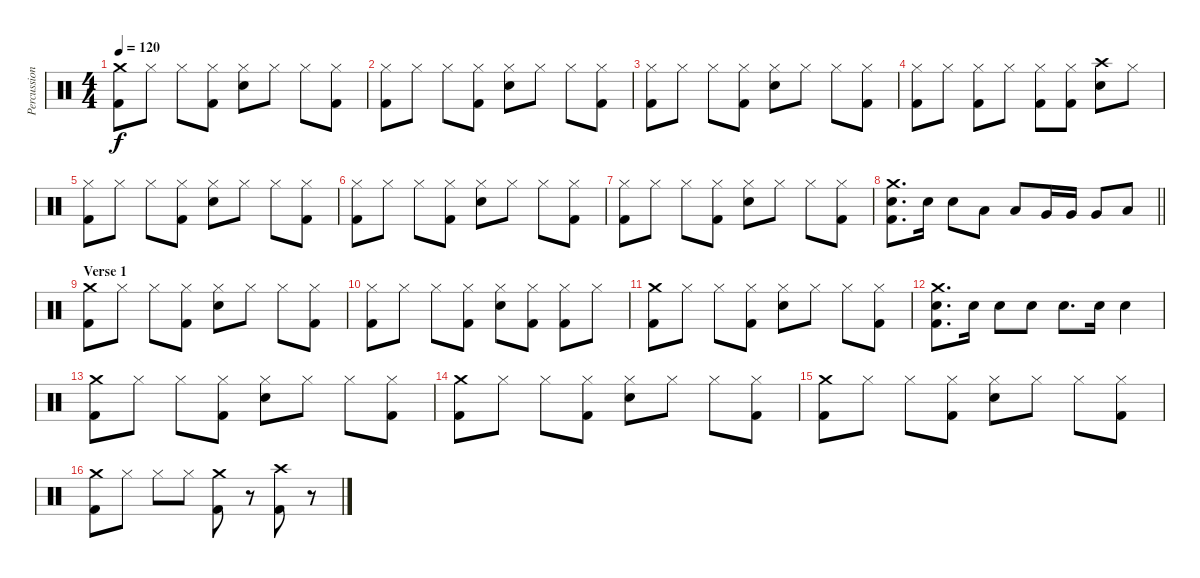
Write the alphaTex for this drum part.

\track ("Percussion" "Percussion") {instrument percussion}
\staff {score}
\articulation defaults
\ts (4 4)
\tempo 120
\clef neutral
\ks c
("Crash medium (hit)" "Kick (hit) 2").8{dy f} "Hi-Hat (closed)".8 "Hi-Hat (closed)".8 ("Hi-Hat (closed)" "Kick (hit) 2").8 ("Hi-Hat (closed)" "Snare (hit) 2").8 "Hi-Hat (closed)".8 "Hi-Hat (closed)".8 ("Hi-Hat (closed)" "Kick (hit) 2").8 |
("Hi-Hat (closed)" "Kick (hit) 2").8 "Hi-Hat (closed)".8 "Hi-Hat (closed)".8 ("Hi-Hat (closed)" "Kick (hit) 2").8 ("Hi-Hat (closed)" "Snare (hit) 2").8 "Hi-Hat (closed)".8 "Hi-Hat (closed)".8 ("Hi-Hat (closed)" "Kick (hit) 2").8 |
("Hi-Hat (closed)" "Kick (hit) 2").8 "Hi-Hat (closed)".8 "Hi-Hat (closed)".8 ("Hi-Hat (closed)" "Kick (hit) 2").8 ("Hi-Hat (closed)" "Snare (hit) 2").8 "Hi-Hat (closed)".8 "Hi-Hat (closed)".8 ("Hi-Hat (closed)" "Kick (hit) 2").8 |
("Hi-Hat (closed)" "Kick (hit) 2").8 "Hi-Hat (closed)".8 ("Hi-Hat (closed)" "Kick (hit) 2").8 "Hi-Hat (closed)".8 ("Hi-Hat (closed)" "Kick (hit) 2").8 ("Hi-Hat (closed)" "Kick (hit) 2").8 ("Crash high (hit)" "Snare (hit) 2").8 "Hi-Hat (closed)".8 |
("Hi-Hat (closed)" "Kick (hit) 2").8 "Hi-Hat (closed)".8 "Hi-Hat (closed)".8 ("Hi-Hat (closed)" "Kick (hit) 2").8 ("Hi-Hat (closed)" "Snare (hit) 2").8 "Hi-Hat (closed)".8 "Hi-Hat (closed)".8 ("Hi-Hat (closed)" "Kick (hit) 2").8 |
("Hi-Hat (closed)" "Kick (hit) 2").8 "Hi-Hat (closed)".8 "Hi-Hat (closed)".8 ("Hi-Hat (closed)" "Kick (hit) 2").8 ("Hi-Hat (closed)" "Snare (hit) 2").8 "Hi-Hat (closed)".8 "Hi-Hat (closed)".8 ("Hi-Hat (closed)" "Kick (hit) 2").8 |
("Hi-Hat (closed)" "Kick (hit) 2").8 "Hi-Hat (closed)".8 "Hi-Hat (closed)".8 ("Hi-Hat (closed)" "Kick (hit) 2").8 ("Hi-Hat (closed)" "Snare (hit) 2").8 "Hi-Hat (closed)".8 "Hi-Hat (closed)".8 ("Hi-Hat (closed)" "Kick (hit) 2").8 |
\barLineRight lightlight
("Crash medium (hit)" "Snare (hit) 2" "Kick (hit) 2").8{d} "Snare (hit) 2".16 "Snare (hit) 2".8 "Low Tom (hit)".8 "Low Tom (hit)".8 "Very Low Tom (hit)".16 "Very Low Tom (hit)".16 "Very Low Tom (hit)".8 "Low Floor Tom (hit)".8 |
\section ("" "Verse 1")
\ks aminor
("Crash medium (hit)" "Kick (hit) 2").8 "Hi-Hat (closed)".8 "Hi-Hat (closed)".8 ("Hi-Hat (closed)" "Kick (hit) 2").8 ("Hi-Hat (closed)" "Snare (hit) 2").8 "Hi-Hat (closed)".8 "Hi-Hat (closed)".8 ("Hi-Hat (closed)" "Kick (hit) 2").8 |
("Hi-Hat (closed)" "Kick (hit) 2").8 "Hi-Hat (closed)".8 "Hi-Hat (closed)".8 ("Hi-Hat (closed)" "Kick (hit) 2").8 ("Hi-Hat (closed)" "Snare (hit) 2").8 ("Hi-Hat (closed)" "Kick (hit) 2").8 ("Hi-Hat (closed)" "Kick (hit) 2").8 "Hi-Hat (closed)".8 |
("Crash medium (hit)" "Kick (hit) 2").8 "Hi-Hat (closed)".8 "Hi-Hat (closed)".8 ("Hi-Hat (closed)" "Kick (hit) 2").8 ("Hi-Hat (closed)" "Snare (hit) 2").8 "Hi-Hat (closed)".8 "Hi-Hat (closed)".8 ("Hi-Hat (closed)" "Kick (hit) 2").8 |
("Crash medium (hit)" "Snare (hit) 2" "Kick (hit) 2").8{d} "Snare (hit) 2".16 "Snare (hit) 2".8 "Snare (hit) 2".8 "Snare (hit) 2".8{d} "Snare (hit) 2".16 "Snare (hit) 2".4 |
("Crash medium (hit)" "Kick (hit) 2").8 "Hi-Hat (closed)".8 "Hi-Hat (closed)".8 ("Hi-Hat (closed)" "Kick (hit) 2").8 ("Hi-Hat (closed)" "Snare (hit) 2").8 "Hi-Hat (closed)".8 "Hi-Hat (closed)".8 ("Hi-Hat (closed)" "Kick (hit) 2").8 |
("Crash medium (hit)" "Kick (hit) 2").8 "Hi-Hat (closed)".8 "Hi-Hat (closed)".8 ("Hi-Hat (closed)" "Kick (hit) 2").8 ("Hi-Hat (closed)" "Snare (hit) 2").8 "Hi-Hat (closed)".8 "Hi-Hat (closed)".8 ("Hi-Hat (closed)" "Kick (hit) 2").8 |
("Crash medium (hit)" "Kick (hit) 2").8 "Hi-Hat (closed)".8 "Hi-Hat (closed)".8 ("Hi-Hat (closed)" "Kick (hit) 2").8 ("Hi-Hat (closed)" "Snare (hit) 2").8 "Hi-Hat (closed)".8 "Hi-Hat (closed)".8 ("Hi-Hat (closed)" "Kick (hit) 2").8 |
("Crash medium (hit)" "Kick (hit) 2").8 "Hi-Hat (closed)".8 "Hi-Hat (closed)".8 "Hi-Hat (closed)".8 ("Crash medium (hit)" "Kick (hit) 2").8 r.8 ("Crash high (hit)" "Kick (hit) 2").8 r.8
